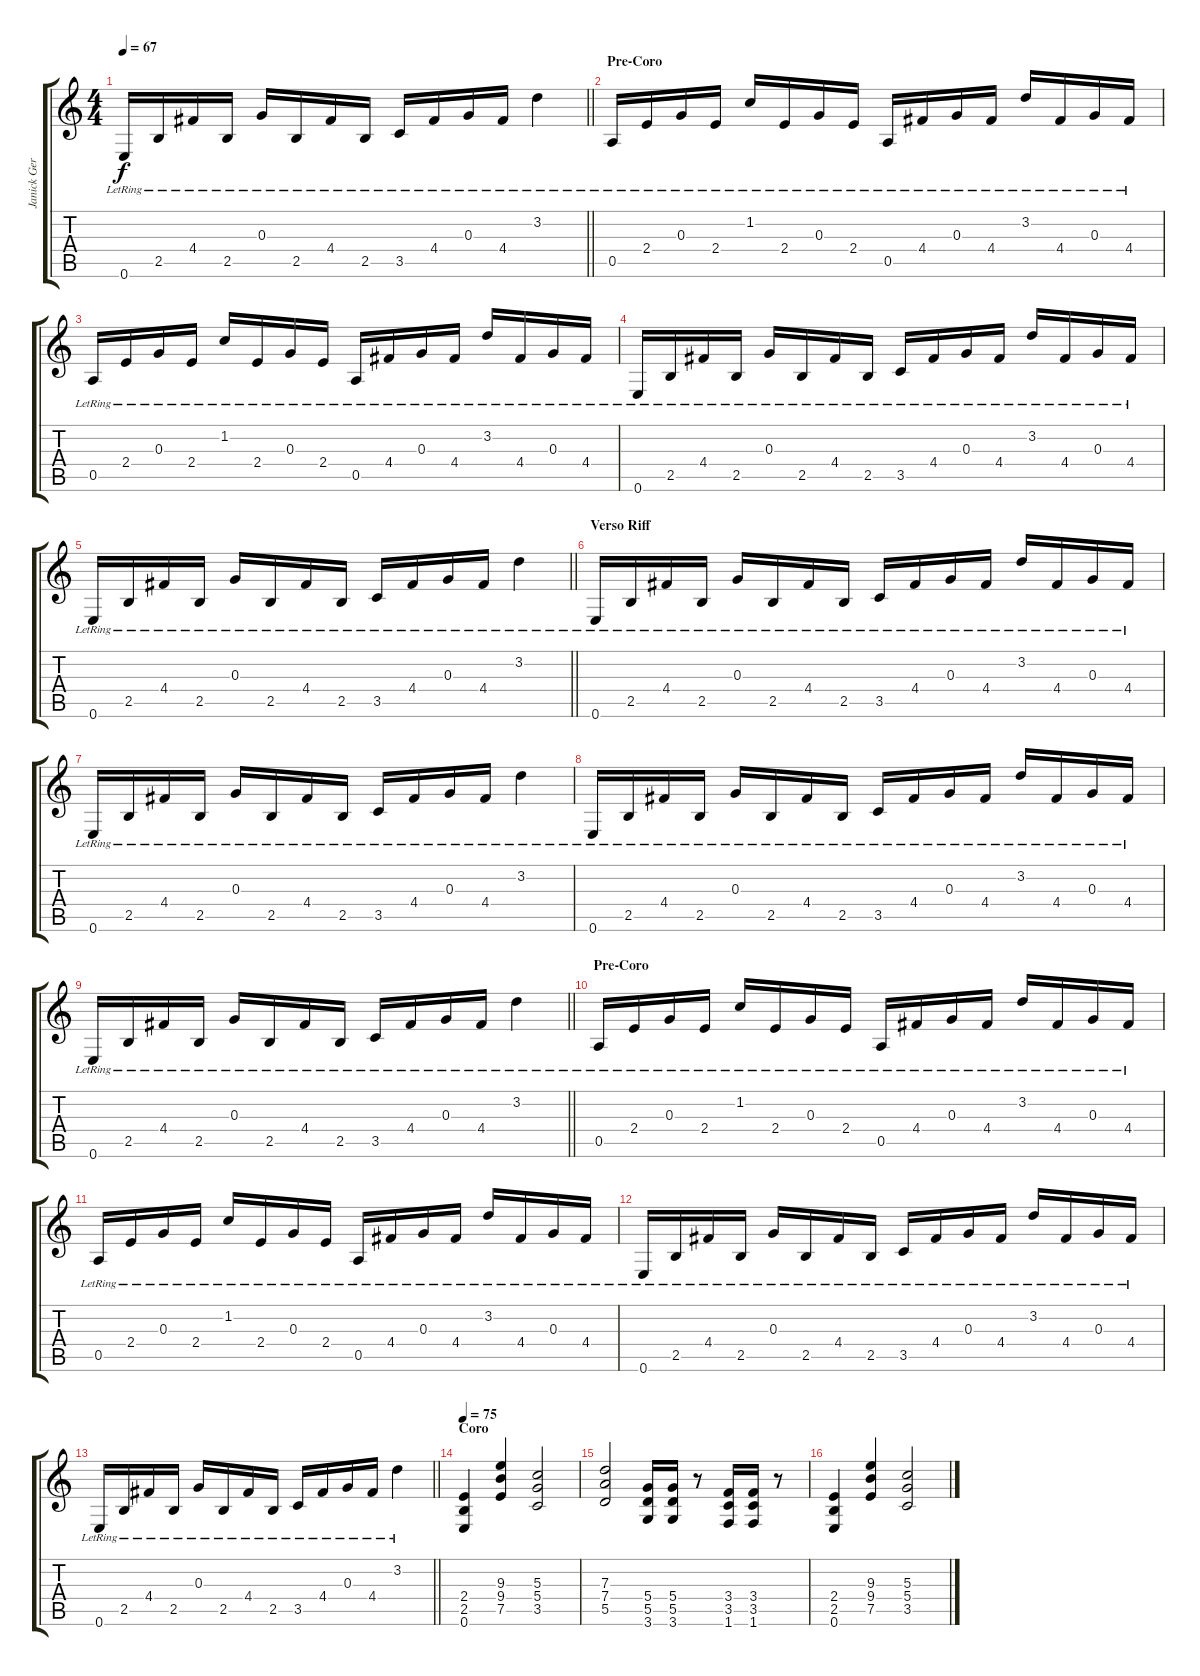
\track ("Janick Gers" "Janick Ger") {instrument distortionguitar}
\staff {score tabs}
\tuning (E4 B3 G3 D3 A2 E2) {hide}
\ts (4 4)
\tempo 67
\clef g2
\barLineRight lightlight
\ks c
0.6{lr}.16{dy f} 2.5{lr}.16 4.4{lr}.16 2.5{lr}.16 0.3{lr}.16 2.5{lr}.16 4.4{lr}.16 2.5{lr}.16 3.5{lr}.16 4.4{lr}.16 0.3{lr}.16 4.4{lr}.16 3.2{lr}.4 |
\section ("" "Pre-Coro")
0.5{lr}.16 2.4{lr}.16 0.3{lr}.16 2.4{lr}.16 1.2{lr}.16 2.4{lr}.16 0.3{lr}.16 2.4{lr}.16 0.5{lr}.16 4.4{lr}.16 0.3{lr}.16 4.4{lr}.16 3.2{lr}.16 4.4{lr}.16 0.3{lr}.16 4.4{lr}.16 |
0.5{lr}.16 2.4{lr}.16 0.3{lr}.16 2.4{lr}.16 1.2{lr}.16 2.4{lr}.16 0.3{lr}.16 2.4{lr}.16 0.5{lr}.16 4.4{lr}.16 0.3{lr}.16 4.4{lr}.16 3.2{lr}.16 4.4{lr}.16 0.3{lr}.16 4.4{lr}.16 |
0.6{lr}.16 2.5{lr}.16 4.4{lr}.16 2.5{lr}.16 0.3{lr}.16 2.5{lr}.16 4.4{lr}.16 2.5{lr}.16 3.5{lr}.16 4.4{lr}.16 0.3{lr}.16 4.4{lr}.16 3.2{lr}.16 4.4{lr}.16 0.3{lr}.16 4.4{lr}.16 |
\barLineRight lightlight
0.6{lr}.16 2.5{lr}.16 4.4{lr}.16 2.5{lr}.16 0.3{lr}.16 2.5{lr}.16 4.4{lr}.16 2.5{lr}.16 3.5{lr}.16 4.4{lr}.16 0.3{lr}.16 4.4{lr}.16 3.2{lr}.4 |
\section ("" "Verso Riff")
0.6{lr}.16 2.5{lr}.16 4.4{lr}.16 2.5{lr}.16 0.3{lr}.16 2.5{lr}.16 4.4{lr}.16 2.5{lr}.16 3.5{lr}.16 4.4{lr}.16 0.3{lr}.16 4.4{lr}.16 3.2{lr}.16 4.4{lr}.16 0.3{lr}.16 4.4{lr}.16 |
0.6{lr}.16 2.5{lr}.16 4.4{lr}.16 2.5{lr}.16 0.3{lr}.16 2.5{lr}.16 4.4{lr}.16 2.5{lr}.16 3.5{lr}.16 4.4{lr}.16 0.3{lr}.16 4.4{lr}.16 3.2{lr}.4 |
0.6{lr}.16 2.5{lr}.16 4.4{lr}.16 2.5{lr}.16 0.3{lr}.16 2.5{lr}.16 4.4{lr}.16 2.5{lr}.16 3.5{lr}.16 4.4{lr}.16 0.3{lr}.16 4.4{lr}.16 3.2{lr}.16 4.4{lr}.16 0.3{lr}.16 4.4{lr}.16 |
\barLineRight lightlight
0.6{lr}.16 2.5{lr}.16 4.4{lr}.16 2.5{lr}.16 0.3{lr}.16 2.5{lr}.16 4.4{lr}.16 2.5{lr}.16 3.5{lr}.16 4.4{lr}.16 0.3{lr}.16 4.4{lr}.16 3.2{lr}.4 |
\section ("" "Pre-Coro")
0.5{lr}.16 2.4{lr}.16 0.3{lr}.16 2.4{lr}.16 1.2{lr}.16 2.4{lr}.16 0.3{lr}.16 2.4{lr}.16 0.5{lr}.16 4.4{lr}.16 0.3{lr}.16 4.4{lr}.16 3.2{lr}.16 4.4{lr}.16 0.3{lr}.16 4.4{lr}.16 |
0.5{lr}.16 2.4{lr}.16 0.3{lr}.16 2.4{lr}.16 1.2{lr}.16 2.4{lr}.16 0.3{lr}.16 2.4{lr}.16 0.5{lr}.16 4.4{lr}.16 0.3{lr}.16 4.4{lr}.16 3.2{lr}.16 4.4{lr}.16 0.3{lr}.16 4.4{lr}.16 |
0.6{lr}.16 2.5{lr}.16 4.4{lr}.16 2.5{lr}.16 0.3{lr}.16 2.5{lr}.16 4.4{lr}.16 2.5{lr}.16 3.5{lr}.16 4.4{lr}.16 0.3{lr}.16 4.4{lr}.16 3.2{lr}.16 4.4{lr}.16 0.3{lr}.16 4.4{lr}.16 |
\barLineRight lightlight
0.6{lr}.16 2.5{lr}.16 4.4{lr}.16 2.5{lr}.16 0.3{lr}.16 2.5{lr}.16 4.4{lr}.16 2.5{lr}.16 3.5{lr}.16 4.4{lr}.16 0.3{lr}.16 4.4{lr}.16 3.2{lr}.4 |
\section ("" "Coro")
\tempo 75
(2.4 2.5 0.6).4{volume 11 instrument distortionguitar} (9.3 9.4 7.5).4 (5.3 5.4 3.5).2 |
(7.3 7.4 5.5).2 (5.4 5.5 3.6).16 (5.4 5.5 3.6).16 r.8 (3.4 3.5 1.6).16 (3.4 3.5 1.6).16 r.8 |
(2.4 2.5 0.6).4 (9.3 9.4 7.5).4 (5.3 5.4 3.5).2
